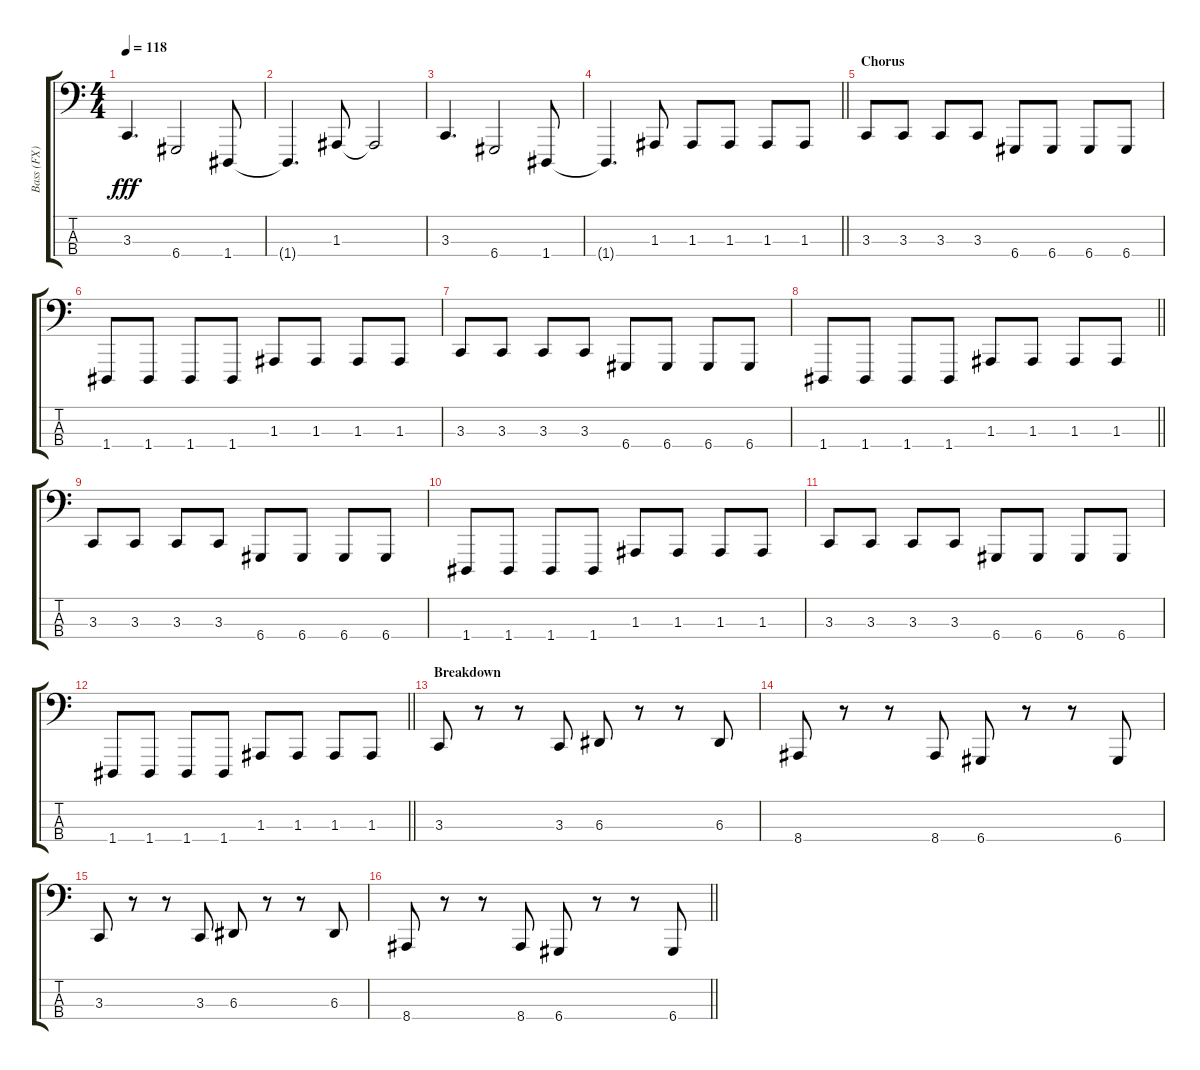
\track ("Bass (FX)" "Bass (FX)") {instrument lead2sawtooth}
\staff {score tabs}
\tuning (G2 D2 A1 D1) {hide}
\ts (4 4)
\tempo 118
\clef f4
\ks c
3.3.4{d dy fff} 6.4.2 1.4.8 |
1.4{t}.4{d} 1.3.8 1.3{t}.2 |
3.3.4{d} 6.4.2 1.4.8 |
\barLineRight lightlight
1.4{t}.4{d} 1.3.8 1.3.8 1.3.8 1.3.8 1.3.8 |
\section ("" "Chorus")
3.3.8 3.3.8 3.3.8 3.3.8 6.4.8 6.4.8 6.4.8 6.4.8 |
1.4.8 1.4.8 1.4.8 1.4.8 1.3.8 1.3.8 1.3.8 1.3.8 |
3.3.8 3.3.8 3.3.8 3.3.8 6.4.8 6.4.8 6.4.8 6.4.8 |
\barLineRight lightlight
1.4.8 1.4.8 1.4.8 1.4.8 1.3.8 1.3.8 1.3.8 1.3.8 |
3.3.8 3.3.8 3.3.8 3.3.8 6.4.8 6.4.8 6.4.8 6.4.8 |
1.4.8 1.4.8 1.4.8 1.4.8 1.3.8 1.3.8 1.3.8 1.3.8 |
3.3.8 3.3.8 3.3.8 3.3.8 6.4.8 6.4.8 6.4.8 6.4.8 |
\barLineRight lightlight
1.4.8 1.4.8 1.4.8 1.4.8 1.3.8 1.3.8 1.3.8 1.3.8 |
\section ("" "Breakdown")
3.3.8 r.8 r.8 3.3.8 6.3.8 r.8 r.8 6.3.8 |
8.4.8 r.8 r.8 8.4.8 6.4.8 r.8 r.8 6.4.8 |
3.3.8 r.8 r.8 3.3.8 6.3.8 r.8 r.8 6.3.8 |
\barLineRight lightlight
8.4.8 r.8 r.8 8.4.8 6.4.8 r.8 r.8 6.4.8
